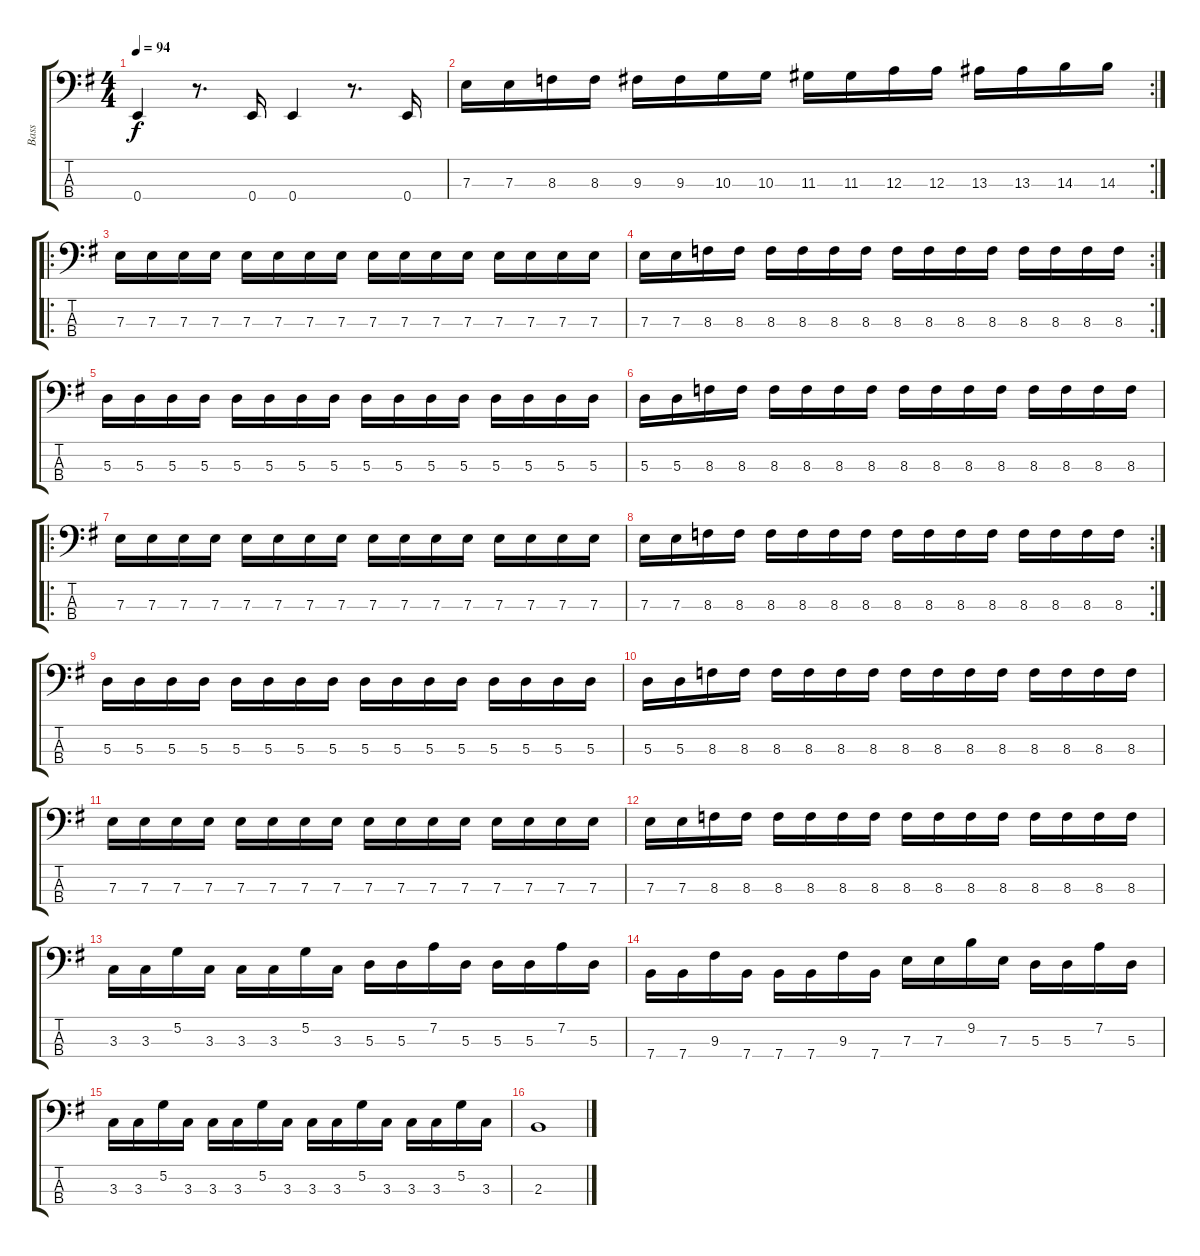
\track ("Bass" "Bass") {instrument electricbassfinger}
\staff {score tabs}
\tuning (G2 D2 A1 E1) {hide}
\ts (4 4)
\tempo 94
\clef f4
\ks g
0.4.4{dy f} r.8{d} 0.4.16 0.4.4 r.8{d} 0.4.16 |
\rc 2
7.3.16 7.3.16 8.3.16 8.3.16 9.3.16 9.3.16 10.3.16 10.3.16 11.3.16 11.3.16 12.3.16 12.3.16 13.3.16 13.3.16 14.3.16 14.3.16 |
\ro
7.3.16 7.3.16 7.3.16 7.3.16 7.3.16 7.3.16 7.3.16 7.3.16 7.3.16 7.3.16 7.3.16 7.3.16 7.3.16 7.3.16 7.3.16 7.3.16 |
\rc 2
7.3.16 7.3.16 8.3.16 8.3.16 8.3.16 8.3.16 8.3.16 8.3.16 8.3.16 8.3.16 8.3.16 8.3.16 8.3.16 8.3.16 8.3.16 8.3.16 |
5.3.16 5.3.16 5.3.16 5.3.16 5.3.16 5.3.16 5.3.16 5.3.16 5.3.16 5.3.16 5.3.16 5.3.16 5.3.16 5.3.16 5.3.16 5.3.16 |
5.3.16 5.3.16 8.3.16 8.3.16 8.3.16 8.3.16 8.3.16 8.3.16 8.3.16 8.3.16 8.3.16 8.3.16 8.3.16 8.3.16 8.3.16 8.3.16 |
\ro
7.3.16 7.3.16 7.3.16 7.3.16 7.3.16 7.3.16 7.3.16 7.3.16 7.3.16 7.3.16 7.3.16 7.3.16 7.3.16 7.3.16 7.3.16 7.3.16 |
\rc 2
7.3.16 7.3.16 8.3.16 8.3.16 8.3.16 8.3.16 8.3.16 8.3.16 8.3.16 8.3.16 8.3.16 8.3.16 8.3.16 8.3.16 8.3.16 8.3.16 |
5.3.16 5.3.16 5.3.16 5.3.16 5.3.16 5.3.16 5.3.16 5.3.16 5.3.16 5.3.16 5.3.16 5.3.16 5.3.16 5.3.16 5.3.16 5.3.16 |
5.3.16 5.3.16 8.3.16 8.3.16 8.3.16 8.3.16 8.3.16 8.3.16 8.3.16 8.3.16 8.3.16 8.3.16 8.3.16 8.3.16 8.3.16 8.3.16 |
7.3.16 7.3.16 7.3.16 7.3.16 7.3.16 7.3.16 7.3.16 7.3.16 7.3.16 7.3.16 7.3.16 7.3.16 7.3.16 7.3.16 7.3.16 7.3.16 |
7.3.16 7.3.16 8.3.16 8.3.16 8.3.16 8.3.16 8.3.16 8.3.16 8.3.16 8.3.16 8.3.16 8.3.16 8.3.16 8.3.16 8.3.16 8.3.16 |
3.3.16 3.3.16 5.2.16 3.3.16 3.3.16 3.3.16 5.2.16 3.3.16 5.3.16 5.3.16 7.2.16 5.3.16 5.3.16 5.3.16 7.2.16 5.3.16 |
7.4.16 7.4.16 9.3.16 7.4.16 7.4.16 7.4.16 9.3.16 7.4.16 7.3.16 7.3.16 9.2.16 7.3.16 5.3.16 5.3.16 7.2.16 5.3.16 |
3.3.16 3.3.16 5.2.16 3.3.16 3.3.16 3.3.16 5.2.16 3.3.16 3.3.16 3.3.16 5.2.16 3.3.16 3.3.16 3.3.16 5.2.16 3.3.16 |
2.3.1
